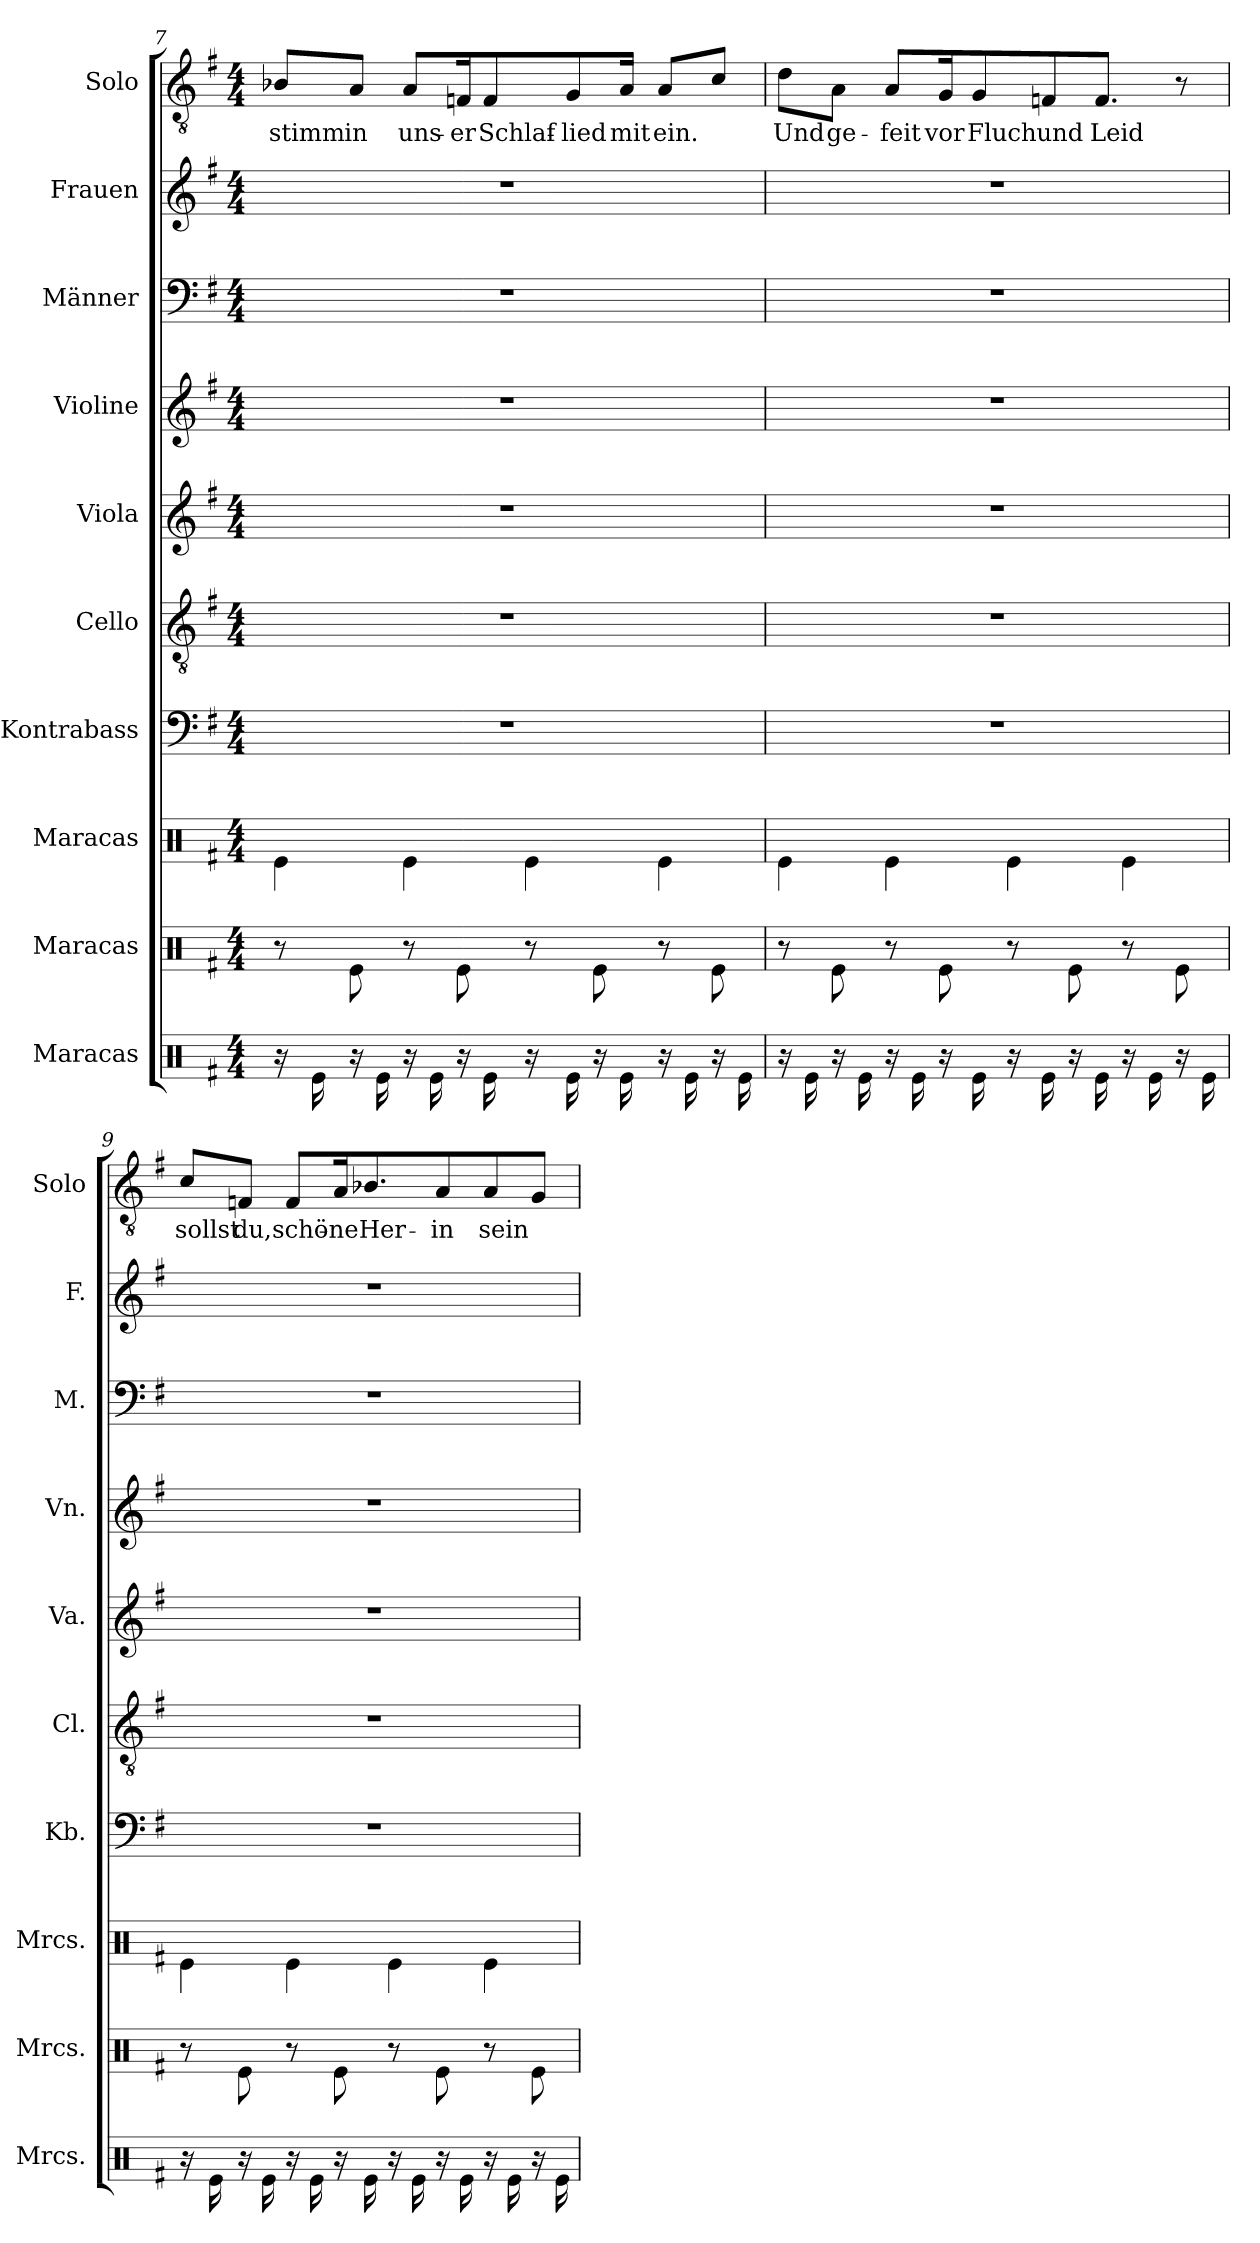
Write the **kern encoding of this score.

**kern	**kern	**kern	**kern	**kern	**kern	**kern	**kern	**kern	**kern	**text
*part10	*part9	*part8	*part7	*part6	*part5	*part4	*part3	*part2	*part1	*part1
*staff10	*staff9	*staff8	*staff7	*staff6	*staff5	*staff4	*staff3	*staff2	*staff1	*staff1
*I"Maracas	*I"Maracas	*I"Maracas	*I"Kontrabass	*I"Cello	*I"Viola	*I"Violine	*I"Männer	*I"Frauen	*I"Solo	*
*I'Mrcs.	*I'Mrcs.	*I'Mrcs.	*I'Kb.	*I'Cl.	*I'Va.	*I'Vn.	*I'M.	*I'F.	*I'Solo	*
!!LO:PB:g=z
*clefX	*clefX	*clefX	*clefF4	*clefGv2	*clefG2	*clefG2	*clefF4	*clefG2	*clefGv2	*
*	*	*	*ITrd7c12	*	*	*	*	*	*	*
*k[f#]	*k[f#]	*k[f#]	*k[f#]	*k[f#]	*k[f#]	*k[f#]	*k[f#]	*k[f#]	*k[f#]	*
*M4/4	*M4/4	*M4/4	*M4/4	*M4/4	*M4/4	*M4/4	*M4/4	*M4/4	*M4/4	*
=7	=7	=7	=7	=7	=7	=7	=7	=7	=7	=7
!	!	!	!	!	!	!	!	!	!	!LO:LY:b
16r	8r	4Re\	1r	1r	1r	1r	1r	1r	8B-X/L	stimm
16Re\	.	.	.	.	.	.	.	.	.	.
!	!	!	!	!	!	!	!	!	!	!LO:LY:b
16r	8Re\	.	.	.	.	.	.	.	8A/J	in
16Re\	.	.	.	.	.	.	.	.	.	.
!	!	!	!	!	!	!	!	!	!	!LO:LY:b
16r	8r	4Re\	.	.	.	.	.	.	8A/L	uns-
16Re\	.	.	.	.	.	.	.	.	.	.
!	!	!	!	!	!	!	!	!	!	!LO:LY:b
16r	8Re\	.	.	.	.	.	.	.	16Fn/K	-er
!	!	!	!	!	!	!	!	!	!	!LO:LY:b
16Re\	.	.	.	.	.	.	.	.	8F/	Schlaf-
16r	8r	4Re\	.	.	.	.	.	.	.	.
!	!	!	!	!	!	!	!	!	!	!LO:LY:b
16Re\	.	.	.	.	.	.	.	.	8G/	lied
16r	8Re\	.	.	.	.	.	.	.	.	.
!	!	!	!	!	!	!	!	!	!	!LO:LY:b
16Re\	.	.	.	.	.	.	.	.	16A/Jk	mit
!	!	!	!	!	!	!	!	!	!	!LO:LY:b
16r	8r	4Re\	.	.	.	.	.	.	8A/L	-ein.
16Re\	.	.	.	.	.	.	.	.	.	.
16r	8Re\	.	.	.	.	.	.	.	8c/J	.
16Re\	.	.	.	.	.	.	.	.	.	.
!!LO:PB:g=z
=8	=8	=8	=8	=8	=8	=8	=8	=8	=8	=8
!	!	!	!	!	!	!	!	!	!	!LO:LY:b
16r	8r	4Re\	1r	1r	1r	1r	1r	1r	8d\L	Und
16Re\	.	.	.	.	.	.	.	.	.	.
!	!	!	!	!	!	!	!	!	!	!LO:LY:b
16r	8Re\	.	.	.	.	.	.	.	8A\J	ge-
16Re\	.	.	.	.	.	.	.	.	.	.
!	!	!	!	!	!	!	!	!	!	!LO:LY:b
16r	8r	4Re\	.	.	.	.	.	.	8A/L	-feit
16Re\	.	.	.	.	.	.	.	.	.	.
!	!	!	!	!	!	!	!	!	!	!LO:LY:b
16r	8Re\	.	.	.	.	.	.	.	16G/K	vor
!	!	!	!	!	!	!	!	!	!	!LO:LY:b
16Re\	.	.	.	.	.	.	.	.	8G/	Fluch
16r	8r	4Re\	.	.	.	.	.	.	.	.
!	!	!	!	!	!	!	!	!	!	!LO:LY:b
16Re\	.	.	.	.	.	.	.	.	8Fn/	und
16r	8Re\	.	.	.	.	.	.	.	.	.
!	!	!	!	!	!	!	!	!	!	!LO:LY:b
16Re\	.	.	.	.	.	.	.	.	8.F/J	Leid
16r	8r	4Re\	.	.	.	.	.	.	.	.
16Re\	.	.	.	.	.	.	.	.	.	.
16r	8Re\	.	.	.	.	.	.	.	8r	.
16Re\	.	.	.	.	.	.	.	.	.	.
!!LO:PB:g=z
=9	=9	=9	=9	=9	=9	=9	=9	=9	=9	=9
!	!	!	!	!	!	!	!	!	!	!LO:LY:b
16r	8r	4Re\	1r	1r	1r	1r	1r	1r	8c/L	sollst
16Re\	.	.	.	.	.	.	.	.	.	.
!	!	!	!	!	!	!	!	!	!	!LO:LY:b
16r	8Re\	.	.	.	.	.	.	.	8Fn/J	du,
16Re\	.	.	.	.	.	.	.	.	.	.
!	!	!	!	!	!	!	!	!	!	!LO:LY:b
16r	8r	4Re\	.	.	.	.	.	.	8F/L	schö-
16Re\	.	.	.	.	.	.	.	.	.	.
!	!	!	!	!	!	!	!	!	!	!LO:LY:b
16r	8Re\	.	.	.	.	.	.	.	16A/K	-ne
!	!	!	!	!	!	!	!	!	!	!LO:LY:b
16Re\	.	.	.	.	.	.	.	.	8.B-X/	Her-
16r	8r	4Re\	.	.	.	.	.	.	.	.
16Re\	.	.	.	.	.	.	.	.	.	.
!	!	!	!	!	!	!	!	!	!	!LO:LY:b
16r	8Re\	.	.	.	.	.	.	.	8A/	-in
16Re\	.	.	.	.	.	.	.	.	.	.
!	!	!	!	!	!	!	!	!	!	!LO:LY:b
16r	8r	4Re\	.	.	.	.	.	.	8A/	sein
16Re\	.	.	.	.	.	.	.	.	.	.
16r	8Re\	.	.	.	.	.	.	.	8G/J	.
16Re\	.	.	.	.	.	.	.	.	.	.
=	=	=	=	=	=	=	=	=	=	=
*-	*-	*-	*-	*-	*-	*-	*-	*-	*-	*-
